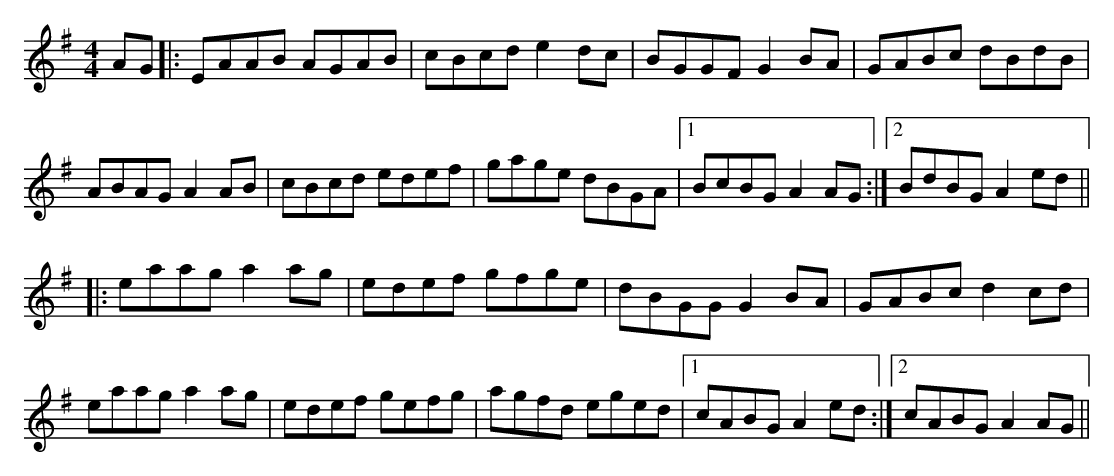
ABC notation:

X:1
M:4/4
K:Ador
AG|:EAAB AGAB|cBcd e2 dc|BGGF G2 BA|GABc dBdB|
ABAG A2 AB|cBcd edef|gage dBGA|1 BcBG A2 AG:|2 BdBG A2 ed||
|:eaag a2 ag|edef gfge|dBGG G2 BA|GABc d2 cd|
eaag a2 ag|edef gefg|agfd eged|1 cABG A2 ed:|2 cABG A2 AG||
